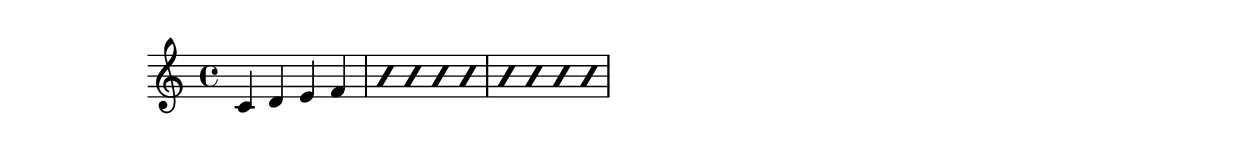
%% DO NOT EDIT this file manually; it is automatically
%% generated from LSR http://lsr.dsi.unimi.it
%% Make any changes in LSR itself, or in Documentation/snippets/new/ ,
%% and then run scripts/auxiliar/makelsr.py
%%
%% This file is in the public domain.
\version "2.14.0"

\header {
  lsrtags = "rhythms, tweaks-and-overrides"

  texidoc = "
In @qq{simple} lead-sheets, sometimes no actual notes are written,
instead only @qq{rhythmic patterns} and chords above the measures are
notated giving the structure of a song. Such a feature is for example
useful while creating/transcribing the structure of a song and also
when sharing lead sheets with guitarists or jazz musicians. The
standard support for this using @code{\\repeat percent} is unsuitable
here since the first beat has to be an ordinary note or rest. This
example shows two solutions to this problem, by redefining ordinary
rests to be printed as slashes. (If the duration of each beat is not a
quarter note, replace the @code{r4} in the definitions with a rest of
the appropriate duration).

"
  doctitle = "Rhythmic slashes"
} % begin verbatim

% Macro to print single slash
rs = {
  \once \override Rest #'stencil = #ly:percent-repeat-item-interface::beat-slash
  \once \override Rest #'thickness = #0.48
  \once \override Rest #'slope = #1.7
  r4
}

% Function to print a specified number of slashes
comp = #(define-music-function (parser location count) (integer?)
  #{
    \override Rest #'stencil = #ly:percent-repeat-item-interface::beat-slash
    \override Rest #'thickness = #0.48
    \override Rest #'slope = #1.7
    \repeat unfold $count { r4 }
    \revert Rest #'stencil
  #}
)

\score {
  \relative c' {
    c4 d e f |
    \rs \rs \rs \rs |
    \comp #4 |
  }
}

